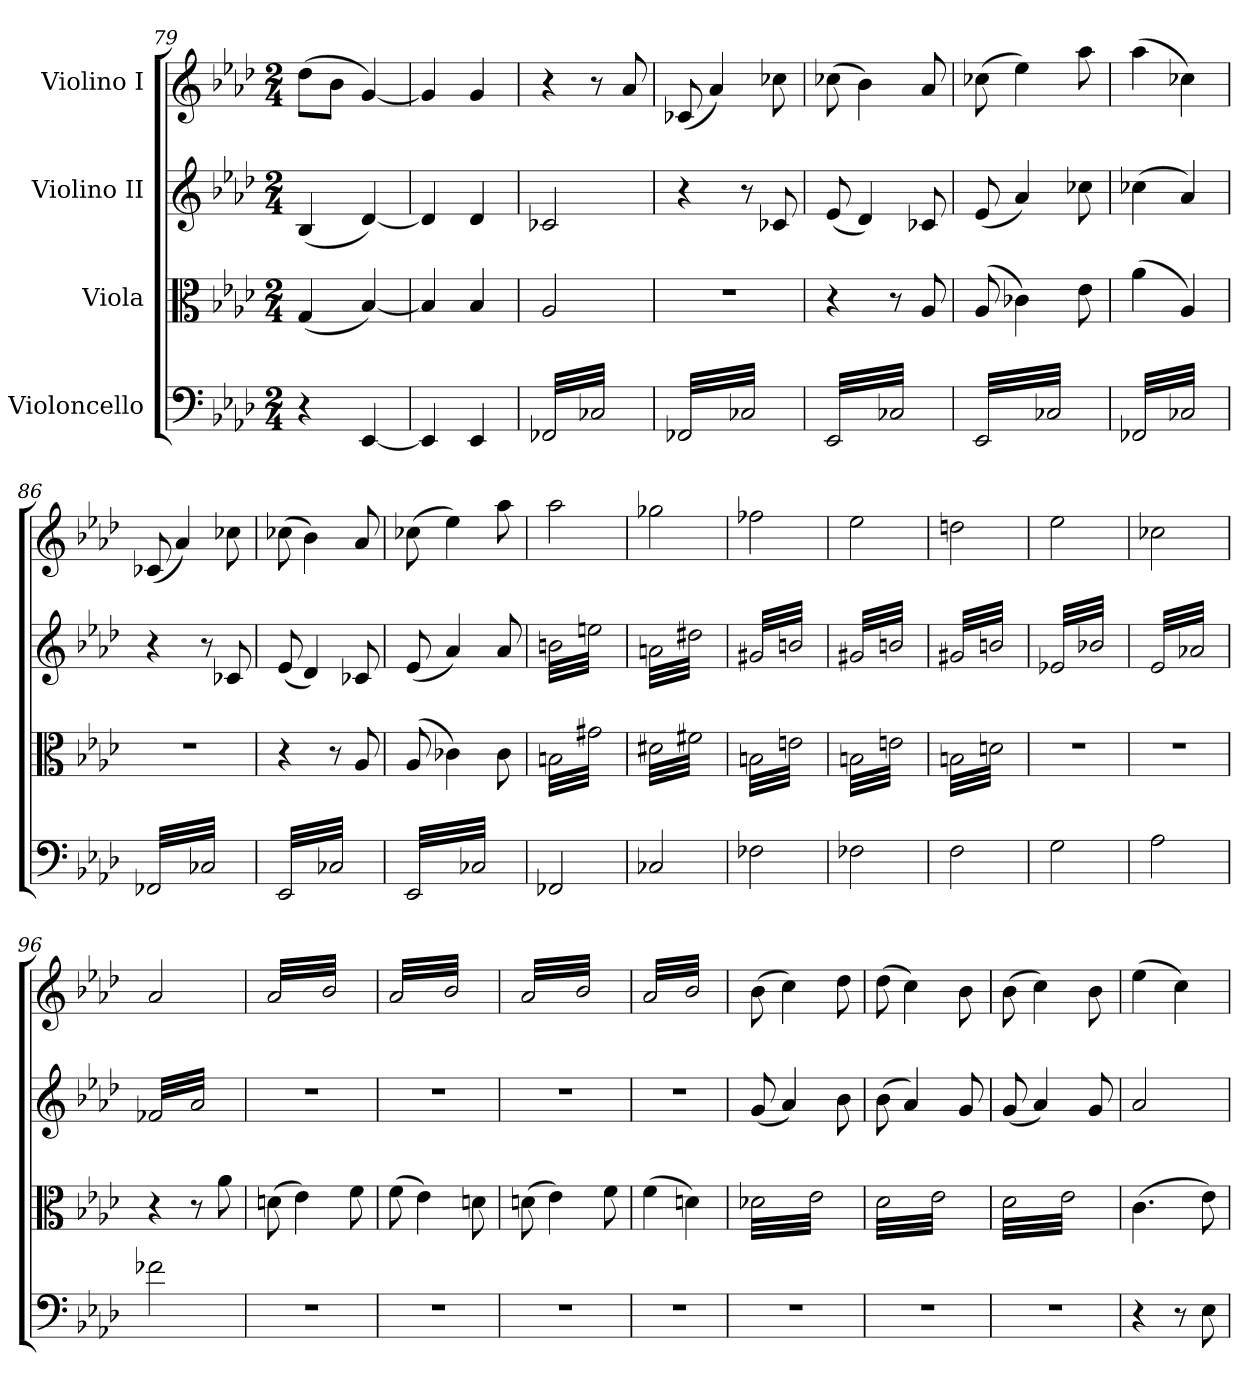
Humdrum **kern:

**kern	**kern	**kern	**kern
*part4	*part3	*part2	*part1
*staff4	*staff3	*staff2	*staff1
*I"Violoncello	*I"Viola	*I"Violino II	*I"Violino I
*clefF4	*clefC3	*clefG2	*clefG2
*k[b-e-a-d-]	*k[b-e-a-d-]	*k[b-e-a-d-]	*k[b-e-a-d-]
*M2/4	*M2/4	*M2/4	*M2/4
=79	=79	=79	=79
4r	(4G/	(4B-/	(8dd-\L
.	.	.	8b-\J
[4EE-/	[4B-/)	[4d-/)	[4g/)
=80	=80	=80	=80
4EE-/]	4B-/]	4d-/]	4g/]
4EE-/	4B-/	4d-/	4g/
=81	=81	=81	=81
*tremolo	*	*	*
(32FF-X/LLL	2A-/	2c-X/	4r
32C-X/)	.	.	.
32FF-X/	.	.	.
32C-X/)	.	.	.
32FF-X/	.	.	.
32C-X/)	.	.	.
32FF-X/	.	.	.
32C-X/)	.	.	.
32FF-X/	.	.	8r
32C-X/)	.	.	.
32FF-X/	.	.	.
32C-X/)	.	.	.
32FF-X/	.	.	8a-/
32C-X/)	.	.	.
32FF-X/	.	.	.
32C-X/)JJJ	.	.	.
=82	=82	=82	=82
(32FF-X/LLL	2r	4r	(8c-X/
32C-X/)	.	.	.
32FF-X/	.	.	.
32C-X/)	.	.	.
32FF-X/	.	.	4a-/)
32C-X/)	.	.	.
32FF-X/	.	.	.
32C-X/)	.	.	.
32FF-X/	.	8r	.
32C-X/)	.	.	.
32FF-X/	.	.	.
32C-X/)	.	.	.
32FF-X/	.	8c-X/	8cc-X\
32C-X/)	.	.	.
32FF-X/	.	.	.
32C-X/)JJJ	.	.	.
=83	=83	=83	=83
(32EE-/LLL	4r	(8e-/	(8cc-X\
32C-X/)	.	.	.
32EE-/	.	.	.
32C-X/)	.	.	.
32EE-/	.	4d-/)	4b-\)
32C-X/)	.	.	.
32EE-/	.	.	.
32C-X/)	.	.	.
32EE-/	8r	.	.
32C-X/)	.	.	.
32EE-/	.	.	.
32C-X/)	.	.	.
32EE-/	8A-/	8c-X/	8a-/
32C-X/)	.	.	.
32EE-/	.	.	.
32C-X/)JJJ	.	.	.
=84	=84	=84	=84
(32EE-/LLL	(8A-/	(8e-/	(8cc-X\
32C-X/)	.	.	.
32EE-/	.	.	.
32C-X/)	.	.	.
32EE-/	4c-X\)	4a-/)	4ee-\)
32C-X/)	.	.	.
32EE-/	.	.	.
32C-X/)	.	.	.
32EE-/	.	.	.
32C-X/)	.	.	.
32EE-/	.	.	.
32C-X/)	.	.	.
32EE-/	8e-\	8cc-X\	8aa-\
32C-X/)	.	.	.
32EE-/	.	.	.
32C-X/)JJJ	.	.	.
=85	=85	=85	=85
(32FF-X/LLL	(4a-\	(4cc-X\	(4aa-\
32C-X/)	.	.	.
32FF-X/	.	.	.
32C-X/)	.	.	.
32FF-X/	.	.	.
32C-X/)	.	.	.
32FF-X/	.	.	.
32C-X/)	.	.	.
32FF-X/	4A-/)	4a-/)	4cc-X\)
32C-X/)	.	.	.
32FF-X/	.	.	.
32C-X/)	.	.	.
32FF-X/	.	.	.
32C-X/)	.	.	.
32FF-X/	.	.	.
32C-X/)JJJ	.	.	.
=86	=86	=86	=86
(32FF-X/LLL	2r	4r	(8c-X/
32C-X/)	.	.	.
32FF-X/	.	.	.
32C-X/)	.	.	.
32FF-X/	.	.	4a-/)
32C-X/)	.	.	.
32FF-X/	.	.	.
32C-X/)	.	.	.
32FF-X/	.	8r	.
32C-X/)	.	.	.
32FF-X/	.	.	.
32C-X/)	.	.	.
32FF-X/	.	8c-X/	8cc-X\
32C-X/)	.	.	.
32FF-X/	.	.	.
32C-X/)JJJ	.	.	.
=87	=87	=87	=87
(32EE-/LLL	4r	(8e-/	(8cc-X\
32C-X/)	.	.	.
32EE-/	.	.	.
32C-X/)	.	.	.
32EE-/	.	4d-/)	4b-\)
32C-X/)	.	.	.
32EE-/	.	.	.
32C-X/)	.	.	.
32EE-/	8r	.	.
32C-X/)	.	.	.
32EE-/	.	.	.
32C-X/)	.	.	.
32EE-/	8A-/	8c-X/	8a-/
32C-X/)	.	.	.
32EE-/	.	.	.
32C-X/)JJJ	.	.	.
=88	=88	=88	=88
(32EE-/LLL	(8A-/	(8e-/	(8cc-X\
32C-X/)	.	.	.
32EE-/	.	.	.
32C-X/)	.	.	.
32EE-/	4c-X\)	4a-/)	4ee-\)
32C-X/)	.	.	.
32EE-/	.	.	.
32C-X/)	.	.	.
32EE-/	.	.	.
32C-X/)	.	.	.
32EE-/	.	.	.
32C-X/)	.	.	.
32EE-/	8c-\	8a-/	8aa-\
32C-X/)	.	.	.
32EE-/	.	.	.
32C-X/)JJJ	.	.	.
*Xtremolo	*	*	*
=89	=89	=89	=89
*	*tremolo	*	*
*	*	*tremolo	*
2FF-X/	(32Bn\LLL	(32bn\LLL	2aa-\
.	32g#X\)	32een\)	.
.	32Bn\	32bn\	.
.	32g#X\)	32een\)	.
.	32Bn\	32bn\	.
.	32g#X\)	32een\)	.
.	32Bn\	32bn\	.
.	32g#X\)	32een\)	.
.	32Bn\	32bn\	.
.	32g#X\)	32een\)	.
.	32Bn\	32bn\	.
.	32g#X\)	32een\)	.
.	32Bn\	32bn\	.
.	32g#X\)	32een\)	.
.	32Bn\	32bn\	.
.	32g#X\)JJJ	32een\)JJJ	.
!!LO:LB:g=z
=90	=90	=90	=90
2C-X/	(32d#X\LLL	(32an\LLL	2gg-X\
.	32f#X\)	32dd#X\)	.
.	32d#X\	32an\	.
.	32f#X\)	32dd#X\)	.
.	32d#X\	32an\	.
.	32f#X\)	32dd#X\)	.
.	32d#X\	32an\	.
.	32f#X\)	32dd#X\)	.
.	32d#X\	32an\	.
.	32f#X\)	32dd#X\)	.
.	32d#X\	32an\	.
.	32f#X\)	32dd#X\)	.
.	32d#X\	32an\	.
.	32f#X\)	32dd#X\)	.
.	32d#X\	32an\	.
.	32f#X\)JJJ	32dd#X\)JJJ	.
=91	=91	=91	=91
2F-X\	(32Bn\LLL	(32g#X/LLL	2ff-X\
.	32en\)	32bn/)	.
.	32Bn\	32g#X/	.
.	32en\)	32bn/)	.
.	32Bn\	32g#X/	.
.	32en\)	32bn/)	.
.	32Bn\	32g#X/	.
.	32en\)	32bn/)	.
.	32Bn\	32g#X/	.
.	32en\)	32bn/)	.
.	32Bn\	32g#X/	.
.	32en\)	32bn/)	.
.	32Bn\	32g#X/	.
.	32en\)	32bn/)	.
.	32Bn\	32g#X/	.
.	32en\)JJJ	32bn/)JJJ	.
=92	=92	=92	=92
2F-X\	(32Bn\LLL	(32g#X/LLL	2ee-\
.	32en\)	32bn/)	.
.	32Bn\	32g#X/	.
.	32en\)	32bn/)	.
.	32Bn\	32g#X/	.
.	32en\)	32bn/)	.
.	32Bn\	32g#X/	.
.	32en\)	32bn/)	.
.	32Bn\	32g#X/	.
.	32en\)	32bn/)	.
.	32Bn\	32g#X/	.
.	32en\)	32bn/)	.
.	32Bn\	32g#X/	.
.	32en\)	32bn/)	.
.	32Bn\	32g#X/	.
.	32en\)JJJ	32bn/)JJJ	.
=93	=93	=93	=93
2F\	(32Bn\LLL	(32g#X/LLL	2ddn\
.	32dn\)	32bn/)	.
.	32Bn\	32g#X/	.
.	32dn\)	32bn/)	.
.	32Bn\	32g#X/	.
.	32dn\)	32bn/)	.
.	32Bn\	32g#X/	.
.	32dn\)	32bn/)	.
.	32Bn\	32g#X/	.
.	32dn\)	32bn/)	.
.	32Bn\	32g#X/	.
.	32dn\)	32bn/)	.
.	32Bn\	32g#X/	.
.	32dn\)	32bn/)	.
.	32Bn\	32g#X/	.
.	32dn\)JJJ	32bn/)JJJ	.
*	*Xtremolo	*	*
=94	=94	=94	=94
2G\	2r	(32e-X/LLL	2ee-\
.	.	32b-X/)	.
.	.	32e-X/	.
.	.	32b-X/)	.
.	.	32e-X/	.
.	.	32b-X/)	.
.	.	32e-X/	.
.	.	32b-X/)	.
.	.	32e-X/	.
.	.	32b-X/)	.
.	.	32e-X/	.
.	.	32b-X/)	.
.	.	32e-X/	.
.	.	32b-X/)	.
.	.	32e-X/	.
.	.	32b-X/)JJJ	.
=95	=95	=95	=95
2A-\	2r	(32e-/LLL	2cc-X\
.	.	32a-X/)	.
.	.	32e-/	.
.	.	32a-X/)	.
.	.	32e-/	.
.	.	32a-X/)	.
.	.	32e-/	.
.	.	32a-X/)	.
.	.	32e-/	.
.	.	32a-X/)	.
.	.	32e-/	.
.	.	32a-X/)	.
.	.	32e-/	.
.	.	32a-X/)	.
.	.	32e-/	.
.	.	32a-X/)JJJ	.
=96	=96	=96	=96
2f-X\	4r	(32f-X/LLL	2a-/
.	.	32a-/)	.
.	.	32f-X/	.
.	.	32a-/)	.
.	.	32f-X/	.
.	.	32a-/)	.
.	.	32f-X/	.
.	.	32a-/)	.
.	8r	32f-X/	.
.	.	32a-/)	.
.	.	32f-X/	.
.	.	32a-/)	.
.	8a-\	32f-X/	.
.	.	32a-/)	.
.	.	32f-X/	.
.	.	32a-/)JJJ	.
*	*	*Xtremolo	*
=97	=97	=97	=97
*	*	*	*tremolo
2r	(8dn\	2r	(32a-/LLL
.	.	.	32b-/
.	.	.	32a-/
.	.	.	32b-/
.	4e-\)	.	32a-/
.	.	.	32b-/
.	.	.	32a-/
.	.	.	32b-/
.	.	.	32a-/
.	.	.	32b-/
.	.	.	32a-/
.	.	.	32b-/
.	8f\	.	32a-/
.	.	.	32b-/
.	.	.	32a-/
.	.	.	32b-/JJJ
=98	=98	=98	=98
2r	(8f\	2r	32a-/LLL
.	.	.	32b-/)
.	.	.	32a-/
.	.	.	32b-/)
.	4e-\)	.	32a-/
.	.	.	32b-/)
.	.	.	32a-/
.	.	.	32b-/)
.	.	.	32a-/
.	.	.	32b-/)
.	.	.	32a-/
.	.	.	32b-/)
.	8dn\	.	32a-/
.	.	.	32b-/)
.	.	.	32a-/
.	.	.	32b-/)JJJ
=99	=99	=99	=99
2r	(8dn\	2r	(32a-/LLL
.	.	.	32b-/
.	.	.	32a-/
.	.	.	32b-/
.	4e-\)	.	32a-/
.	.	.	32b-/
.	.	.	32a-/
.	.	.	32b-/
.	.	.	32a-/
.	.	.	32b-/
.	.	.	32a-/
.	.	.	32b-/
.	8f\	.	32a-/
.	.	.	32b-/
.	.	.	32a-/
.	.	.	32b-/JJJ
=100	=100	=100	=100
2r	(4f\	2r	32a-/LLL
.	.	.	32b-/)
.	.	.	32a-/
.	.	.	32b-/)
.	.	.	32a-/
.	.	.	32b-/)
.	.	.	32a-/
.	.	.	32b-/)
.	4dn\)	.	32a-/
.	.	.	32b-/)
.	.	.	32a-/
.	.	.	32b-/)
.	.	.	32a-/
.	.	.	32b-/)
.	.	.	32a-/
.	.	.	32b-/)JJJ
*	*	*	*Xtremolo
=101	=101	=101	=101
*	*tremolo	*	*
2r	(32d-X\LLL	(8g/	(8b-\
.	32e-\	.	.
.	32d-X\	.	.
.	32e-\	.	.
.	32d-X\	4a-/)	4cc\)
.	32e-\	.	.
.	32d-X\	.	.
.	32e-\	.	.
.	32d-X\	.	.
.	32e-\	.	.
.	32d-X\	.	.
.	32e-\	.	.
.	32d-X\	8b-\	8dd-\
.	32e-\	.	.
.	32d-X\	.	.
.	32e-\JJJ	.	.
=102	=102	=102	=102
2r	32d-\LLL	(8b-\	(8dd-\
.	32e-\)	.	.
.	32d-\	.	.
.	32e-\)	.	.
.	32d-\	4a-/)	4cc\)
.	32e-\)	.	.
.	32d-\	.	.
.	32e-\)	.	.
.	32d-\	.	.
.	32e-\)	.	.
.	32d-\	.	.
.	32e-\)	.	.
.	32d-\	8g/	8b-\
.	32e-\)	.	.
.	32d-\	.	.
.	32e-\)JJJ	.	.
=103	=103	=103	=103
2r	(32d-\LLL	(8g/	(8b-\
.	32e-\)	.	.
.	32d-\	.	.
.	32e-\)	.	.
.	32d-\	4a-/)	4cc\)
.	32e-\)	.	.
.	32d-\	.	.
.	32e-\)	.	.
.	32d-\	.	.
.	32e-\)	.	.
.	32d-\	.	.
.	32e-\)	.	.
.	32d-\	8g/	8b-\
.	32e-\)	.	.
.	32d-\	.	.
.	32e-\)JJJ	.	.
*	*Xtremolo	*	*
=104	=104	=104	=104
4r	(4.c\	2a-/	(4ee-\
.	.	.	.
.	.	.	.
.	.	.	.
.	.	.	.
.	.	.	.
.	.	.	.
.	.	.	.
8r	.	.	4cc\)
8E-\	8e-\)	.	.
=	=	=	=
*-	*-	*-	*-
